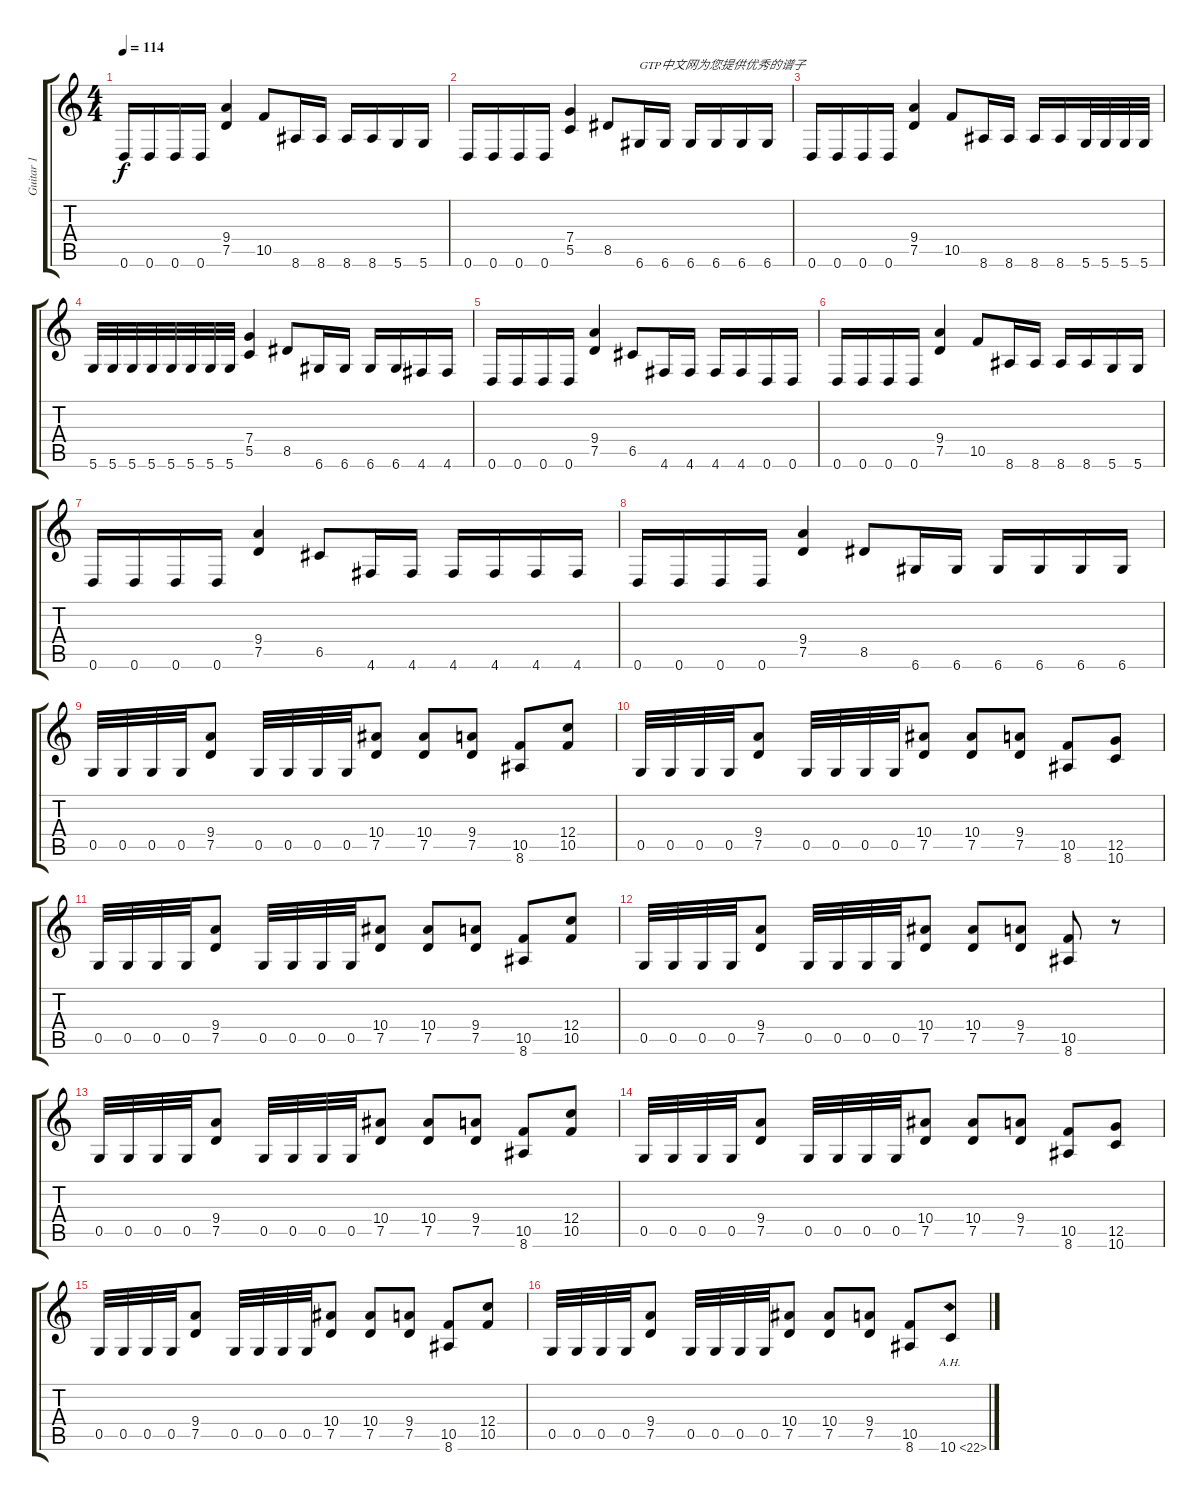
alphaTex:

\track ("Guitar 1" "Guitar 1") {instrument distortionguitar}
\staff {score tabs}
\tuning (D4 A3 F3 C3 G2 D2) {hide}
\ts (4 4)
\tempo 114
\clef g2
\ks c
0.6.16{dy f instrument distortionguitar} 0.6.16 0.6.16 0.6.16 (9.4 7.5).4 10.5.8 8.6.16 8.6.16 8.6.16 8.6.16 5.6.16 5.6.16 |
0.6.16 0.6.16 0.6.16 0.6.16 (7.4 5.5).4 8.5.8 6.6.16{txt "GTP中文网为您提供优秀的谱子"} 6.6.16 6.6.16 6.6.16 6.6.16 6.6.16 |
0.6.16 0.6.16 0.6.16 0.6.16 (9.4 7.5).4 10.5.8 8.6.16 8.6.16 8.6.16 8.6.16 5.6.32 5.6.32 5.6.32 5.6.32 |
5.6.32 5.6.32 5.6.32 5.6.32 5.6.32 5.6.32 5.6.32 5.6.32 (7.4 5.5).4 8.5.8 6.6.16 6.6.16 6.6.16 6.6.16 4.6.16 4.6.16 |
0.6.16 0.6.16 0.6.16 0.6.16 (9.4 7.5).4 6.5.8 4.6.16 4.6.16 4.6.16 4.6.16 0.6.16 0.6.16 |
0.6.16 0.6.16 0.6.16 0.6.16 (9.4 7.5).4 10.5.8 8.6.16 8.6.16 8.6.16 8.6.16 5.6.16 5.6.16 |
0.6.16 0.6.16 0.6.16 0.6.16 (9.4 7.5).4 6.5.8 4.6.16 4.6.16 4.6.16 4.6.16 4.6.16 4.6.16 |
0.6.16 0.6.16 0.6.16 0.6.16 (9.4 7.5).4 8.5.8 6.6.16 6.6.16 6.6.16 6.6.16 6.6.16 6.6.16 |
0.5.32 0.5.32 0.5.32 0.5.32 (9.4 7.5).8 0.5.32 0.5.32 0.5.32 0.5.32 (10.4 7.5).8 (10.4 7.5).8 (9.4 7.5).8 (10.5 8.6).8 (12.4 10.5).8 |
0.5.32 0.5.32 0.5.32 0.5.32 (9.4 7.5).8 0.5.32 0.5.32 0.5.32 0.5.32 (10.4 7.5).8 (10.4 7.5).8 (9.4 7.5).8 (10.5 8.6).8 (12.5 10.6).8 |
0.5.32 0.5.32 0.5.32 0.5.32 (9.4 7.5).8 0.5.32 0.5.32 0.5.32 0.5.32 (10.4 7.5).8 (10.4 7.5).8 (9.4 7.5).8 (10.5 8.6).8 (12.4 10.5).8 |
0.5.32 0.5.32 0.5.32 0.5.32 (9.4 7.5).8 0.5.32 0.5.32 0.5.32 0.5.32 (10.4 7.5).8 (10.4 7.5).8 (9.4 7.5).8 (10.5 8.6).8 r.8 |
0.5.32 0.5.32 0.5.32 0.5.32 (9.4 7.5).8 0.5.32 0.5.32 0.5.32 0.5.32 (10.4 7.5).8 (10.4 7.5).8 (9.4 7.5).8 (10.5 8.6).8 (12.4 10.5).8 |
0.5.32 0.5.32 0.5.32 0.5.32 (9.4 7.5).8 0.5.32 0.5.32 0.5.32 0.5.32 (10.4 7.5).8 (10.4 7.5).8 (9.4 7.5).8 (10.5 8.6).8 (12.5 10.6).8 |
0.5.32 0.5.32 0.5.32 0.5.32 (9.4 7.5).8 0.5.32 0.5.32 0.5.32 0.5.32 (10.4 7.5).8 (10.4 7.5).8 (9.4 7.5).8 (10.5 8.6).8 (12.4 10.5).8 |
0.5.32 0.5.32 0.5.32 0.5.32 (9.4 7.5).8 0.5.32 0.5.32 0.5.32 0.5.32 (10.4 7.5).8 (10.4 7.5).8 (9.4 7.5).8 (10.5 8.6).8 10.6{ah 12}.8
